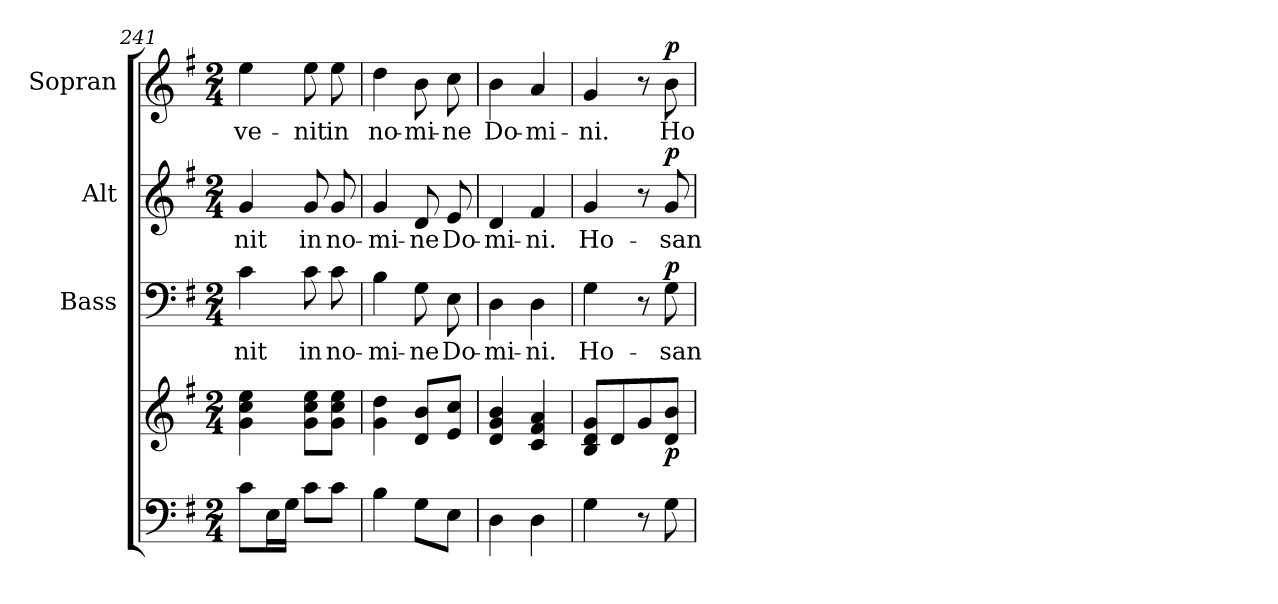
**kern	**kern	**dynam	**kern	**text	**dynam	**kern	**text	**dynam	**kern	**text	**dynam
*part4	*part4	*part4	*part3	*part3	*part3	*part2	*part2	*part2	*part1	*part1	*part1
*staff5	*staff4	*staff4/5	*staff3	*staff3	*staff3	*staff2	*staff2	*staff2	*staff1	*staff1	*staff1
*	*	*	*I"Bass	*	*	*I"Alt	*	*	*I"Sopran	*	*
*	*	*	*I'B.	*	*	*I'A.	*	*	*I'S.	*	*
*clefF4	*clefG2	*	*clefF4	*	*	*clefG2	*	*	*clefG2	*	*
*k[f#]	*k[f#]	*	*k[f#]	*	*	*k[f#]	*	*	*k[f#]	*	*
*G:	*G:	*	*G:	*	*	*G:	*	*	*G:	*	*
*M2/4	*M2/4	*	*M2/4	*	*	*M2/4	*	*	*M2/4	*	*
=241	=241	=241	=241	=241	=241	=241	=241	=241	=241	=241	=241
!	!	!	!	!LO:LY:b	!	!	!LO:LY:b	!	!	!LO:LY:b	!
8c\L	4g\ 4cc\ 4ee\	.	4c\	-nit	.	4g/	-nit	.	4ee\	ve-	.
16E\L	.	.	.	.	.	.	.	.	.	.	.
16G\JJ	.	.	.	.	.	.	.	.	.	.	.
!	!	!	!	!LO:LY:b	!	!	!LO:LY:b	!	!	!LO:LY:b	!
8c\L	8g\ 8cc\ 8ee\L	.	8c\	in	.	8g/	in	.	8ee\	-nit	.
!	!	!	!	!LO:LY:b	!	!	!LO:LY:b	!	!	!LO:LY:b	!
8c\J	8g\ 8cc\ 8ee\J	.	8c\	no-	.	8g/	no-	.	8ee\	in	.
=242	=242	=242	=242	=242	=242	=242	=242	=242	=242	=242	=242
!	!	!	!	!LO:LY:b	!	!	!LO:LY:b	!	!	!LO:LY:b	!
4B\	4g\ 4dd\	.	4B\	-mi-	.	4g/	-mi-	.	4dd\	no-	.
!	!	!	!	!LO:LY:b	!	!	!LO:LY:b	!	!	!LO:LY:b	!
8G\L	8d/ 8b/L	.	8G\	-ne	.	8d/	-ne	.	8b\	-mi-	.
!	!	!	!	!LO:LY:b	!	!	!LO:LY:b	!	!	!LO:LY:b	!
8E\J	8e/ 8cc/J	.	8E\	Do-	.	8e/	Do-	.	8cc\	-ne	.
!!LO:LB:g=z
=243	=243	=243	=243	=243	=243	=243	=243	=243	=243	=243	=243
!	!	!	!	!LO:LY:b	!	!	!LO:LY:b	!	!	!LO:LY:b	!
4D\	4d/ 4g/ 4b/	.	4D\	-mi-	.	4d/	-mi-	.	4b\	Do-	.
!	!	!	!	!LO:LY:b	!	!	!LO:LY:b	!	!	!LO:LY:b	!
4D\	4c/ 4f#/ 4a/	.	4D\	-ni.	.	4f#/	-ni.	.	4a/	-mi-	.
=244	=244	=244	=244	=244	=244	=244	=244	=244	=244	=244	=244
!	!	!	!	!LO:LY:b	!	!	!LO:LY:b	!	!	!LO:LY:b	!
4G\	8B/ 8d/ 8g/L	.	4G\	Ho-	.	4g/	Ho-	.	4g/	-ni.	.
.	8d/	.	.	.	.	.	.	.	.	.	.
8r	8g/	.	8r	.	.	8r	.	.	8r	.	.
!	!	!LO:DY:b	!	!LO:LY:b	!LO:DY:a	!	!LO:LY:b	!LO:DY:a	!	!LO:LY:b	!LO:DY:a
8G\	8d/ 8b/J	p	8G\	-san-	p	8g/	-san-	p	8b\	Ho-	p
=	=	=	=	=	=	=	=	=	=	=	=
*-	*-	*-	*-	*-	*-	*-	*-	*-	*-	*-	*-
